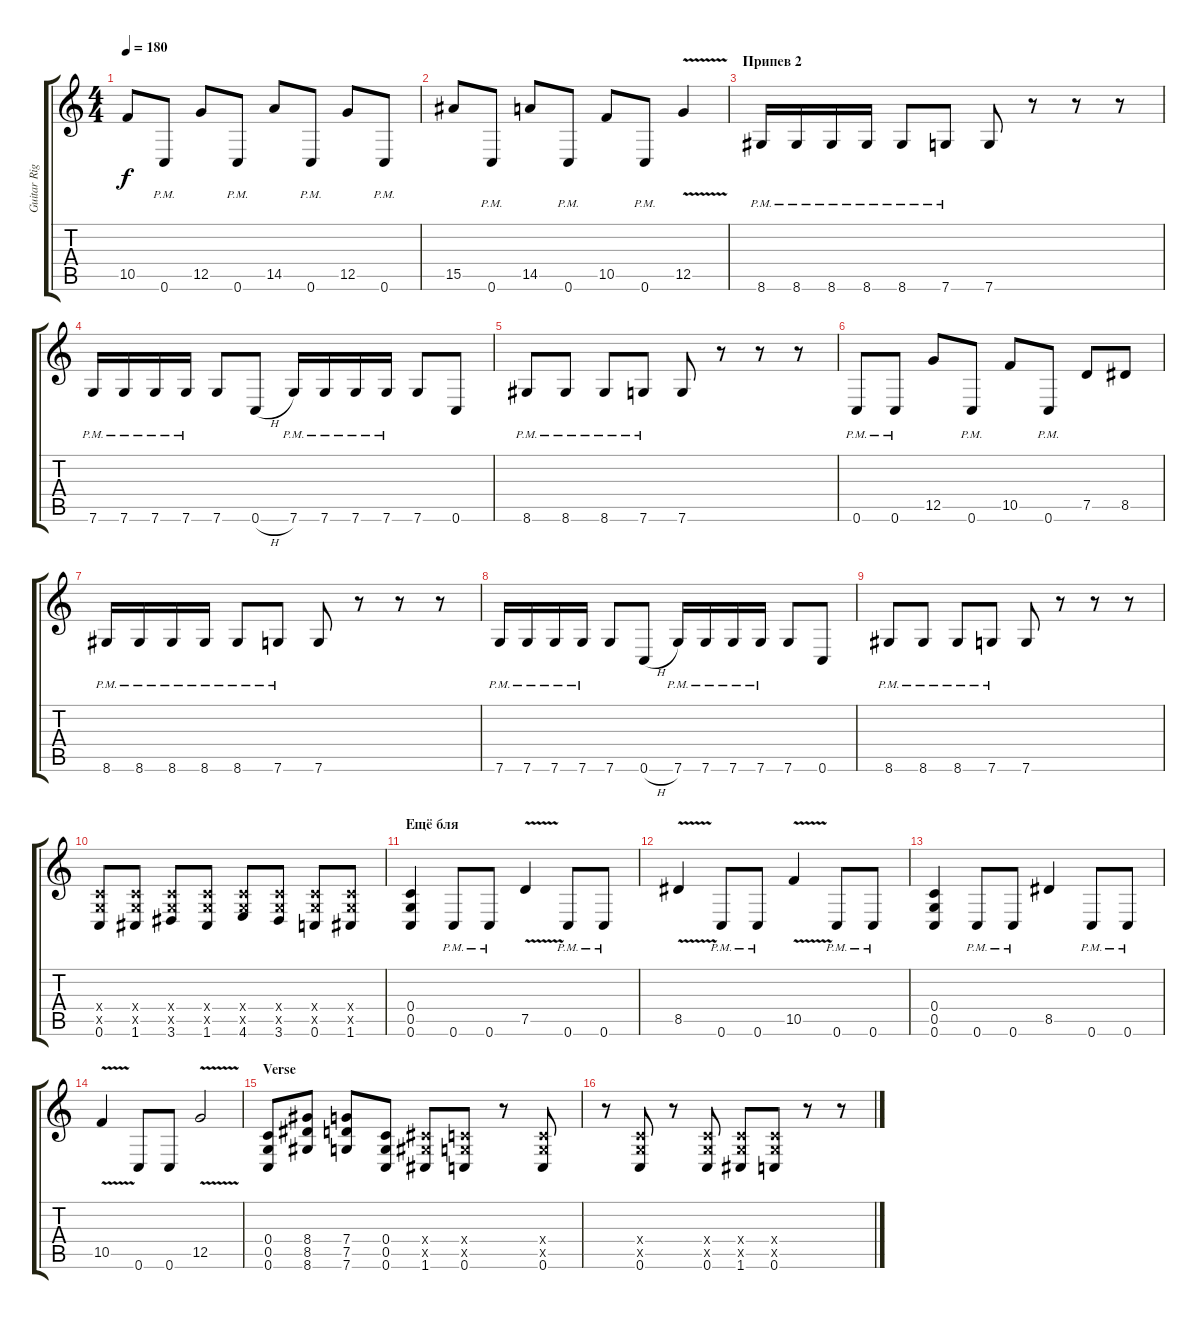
\track ("Guitar Right" "Guitar Rig") {instrument distortionguitar}
\staff {score tabs}
\tuning (D4 A3 F3 C3 G2 C2) {hide}
\ts (4 4)
\tempo 180
\clef g2
\ks c
10.5.8{dy f} 0.6{pm}.8 12.5.8 0.6{pm}.8 14.5.8 0.6{pm}.8 12.5.8 0.6{pm}.8 |
15.5.8 0.6{pm}.8 14.5.8 0.6{pm}.8 10.5.8 0.6{pm}.8 12.5{v}.4 |
\section ("" "Припев 2")
8.6{pm}.16 8.6{pm}.16 8.6{pm}.16 8.6{pm}.16 8.6{pm}.8 7.6{pm}.8 7.6.8 r.8 r.8 r.8 |
7.6{pm}.16 7.6{pm}.16 7.6{pm}.16 7.6{pm}.16 7.6.8 0.6{h}.8 7.6{pm}.16 7.6{pm}.16 7.6{pm}.16 7.6{pm}.16 7.6.8 0.6.8 |
8.6{pm}.8 8.6{pm}.8 8.6{pm}.8 7.6{pm}.8 7.6.8 r.8 r.8 r.8 |
0.6{pm}.8 0.6{pm}.8 12.5.8 0.6{pm}.8 10.5.8 0.6{pm}.8 7.5.8 8.5.8 |
8.6{pm}.16 8.6{pm}.16 8.6{pm}.16 8.6{pm}.16 8.6{pm}.8 7.6{pm}.8 7.6.8 r.8 r.8 r.8 |
7.6{pm}.16 7.6{pm}.16 7.6{pm}.16 7.6{pm}.16 7.6.8 0.6{h}.8 7.6{pm}.16 7.6{pm}.16 7.6{pm}.16 7.6{pm}.16 7.6.8 0.6.8 |
8.6{pm}.8 8.6{pm}.8 8.6{pm}.8 7.6{pm}.8 7.6.8 r.8 r.8 r.8 |
(0.4{x} 0.5{x} 0.6).8 (0.4{x} 0.5{x} 1.6).8 (0.4{x} 0.5{x} 3.6).8 (0.4{x} 0.5{x} 1.6).8 (0.4{x} 0.5{x} 4.6).8 (0.4{x} 0.5{x} 3.6).8 (0.4{x} 0.5{x} 0.6).8 (0.4{x} 0.5{x} 1.6).8 |
\section ("" "Ещё бля")
(0.4 0.5 0.6).4 0.6{pm}.8 0.6{pm}.8 7.5{v}.4 0.6{pm}.8 0.6{pm}.8 |
8.5{v}.4 0.6{pm}.8 0.6{pm}.8 10.5{v}.4 0.6{pm}.8 0.6{pm}.8 |
(0.4 0.5 0.6).4 0.6{pm}.8 0.6{pm}.8 8.5.4 0.6{pm}.8 0.6{pm}.8 |
10.5{v}.4 0.6.8 0.6.8 12.5{v}.2 |
\section ("" "Verse")
(0.4 0.5 0.6).8 (8.4 8.5 8.6).8 (7.4 7.5 7.6).8 (0.4 0.5 0.6).8 (1.4{x} 1.5{x} 1.6).8 (0.4{x} 0.5{x} 0.6).8 r.8 (0.4{x} 0.5{x} 0.6).8 |
r.8 (0.4{x} 0.5{x} 0.6).8 r.8 (0.4{x} 0.5{x} 0.6).8 (0.4{x} 0.5{x} 1.6).8 (0.4{x} 0.5{x} 0.6).8 r.8 r.8
